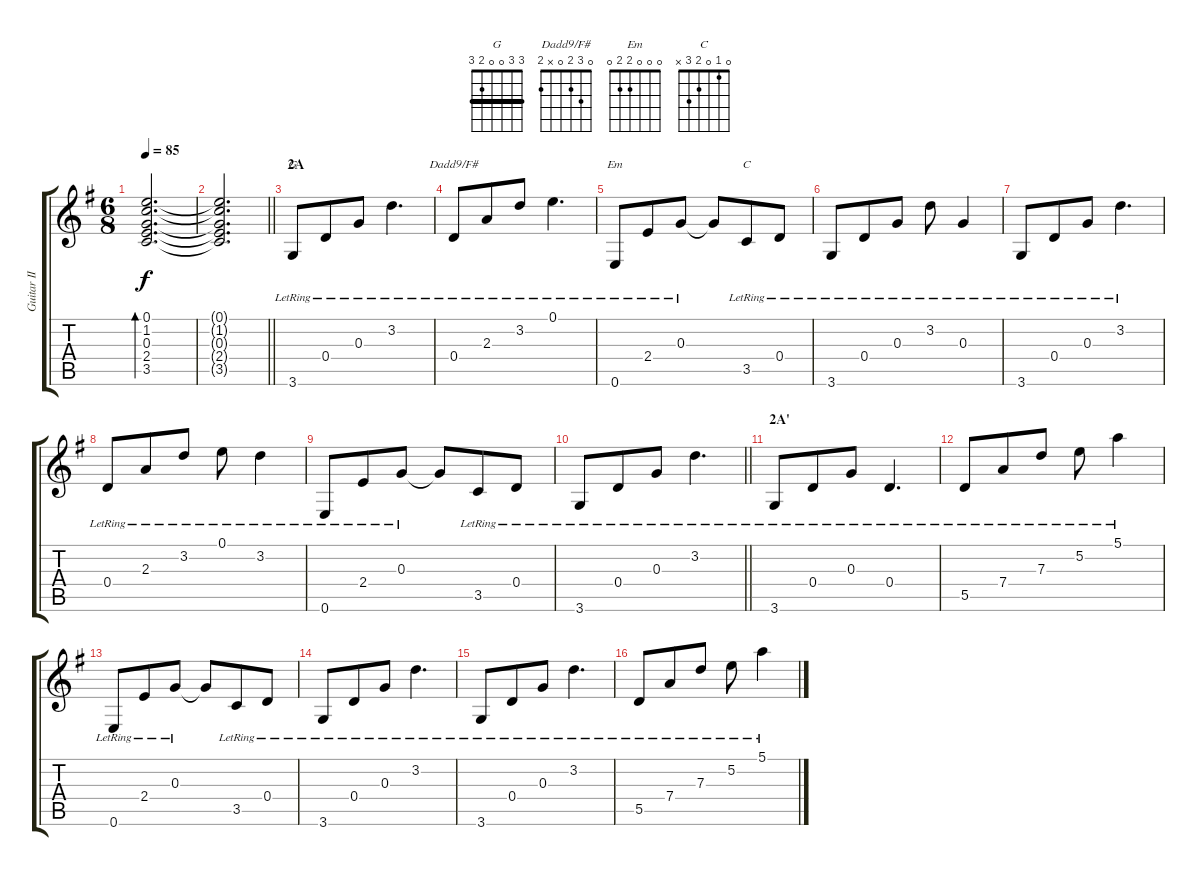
\track ("Guitar II" "Guitar II") {instrument electricguitarclean}
\staff {score tabs}
\tuning (E4 B3 G3 D3 A2 E2) {hide}
\chord ("G" 3 3 0 0 2 3) {barre 3}
\chord ("Dadd9/F#" 0 3 2 0 x 2)
\chord ("Em" 0 0 0 2 2 0)
\chord ("C" 0 1 0 2 3 x)
\ts (6 8)
\tempo 85
\clef g2
\ks g
(0.1 1.2 0.3 2.4 3.5).2{d bd 120 dy f} |
\barLineRight lightlight
(0.1{t} 1.2{t} 0.3{t} 2.4{t} 3.5{t}).2{d} |
\section ("" "2A")
3.6{lr}.8{ch "G" instrument electricguitarclean} 0.4{lr}.8 0.3{lr}.8 3.2{lr}.4{d} |
0.4{lr}.8{ch "Dadd9/F#"} 2.3{lr}.8 3.2{lr}.8 0.1{lr}.4{d} |
0.6{lr}.8{ch "Em"} 2.4{lr}.8 0.3{lr}.8 0.3{t}.8 3.5{lr}.8{ch "C"} 0.4{lr}.8 |
3.6{lr}.8 0.4{lr}.8 0.3{lr}.8 3.2{lr}.8 0.3{lr}.4 |
3.6{lr}.8 0.4{lr}.8 0.3{lr}.8 3.2{lr}.4{d} |
0.4{lr}.8 2.3{lr}.8 3.2{lr}.8 0.1{lr}.8 3.2{lr}.4 |
0.6{lr}.8 2.4{lr}.8 0.3{lr}.8 0.3{t}.8 3.5{lr}.8 0.4{lr}.8 |
\barLineRight lightlight
3.6{lr}.8 0.4{lr}.8 0.3{lr}.8 3.2{lr}.4{d} |
\section ("" "2A'")
3.6{lr}.8 0.4{lr}.8 0.3{lr}.8 0.4{lr}.4{d} |
5.5{lr}.8 7.4{lr}.8 7.3{lr}.8 5.2{lr}.8 5.1{lr}.4 |
0.6{lr}.8 2.4{lr}.8 0.3{lr}.8 0.3{t}.8 3.5{lr}.8 0.4{lr}.8 |
3.6{lr}.8 0.4{lr}.8 0.3{lr}.8 3.2{lr}.4{d} |
3.6{lr}.8 0.4{lr}.8 0.3{lr}.8 3.2{lr}.4{d} |
5.5{lr}.8 7.4{lr}.8 7.3{lr}.8 5.2{lr}.8 5.1{lr}.4
